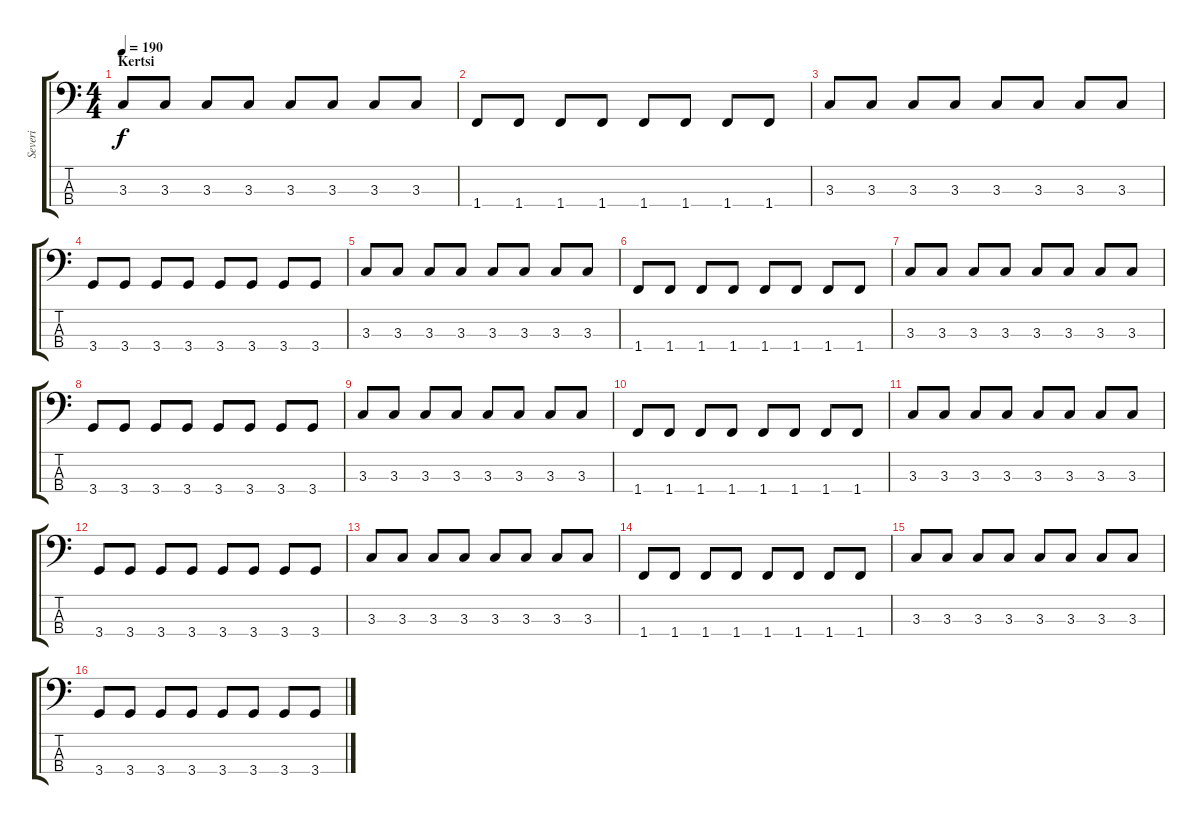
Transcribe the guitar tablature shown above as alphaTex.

\track ("Severi" "Severi") {instrument electricbassfinger}
\staff {score tabs}
\tuning (G2 D2 A1 E1) {hide}
\ts (4 4)
\section ("" "Kertsi")
\tempo 190
\clef f4
\ks c
3.3.8{dy f} 3.3.8 3.3.8 3.3.8 3.3.8 3.3.8 3.3.8 3.3.8 |
1.4.8 1.4.8 1.4.8 1.4.8 1.4.8 1.4.8 1.4.8 1.4.8 |
3.3.8 3.3.8 3.3.8 3.3.8 3.3.8 3.3.8 3.3.8 3.3.8 |
3.4.8 3.4.8 3.4.8 3.4.8 3.4.8 3.4.8 3.4.8 3.4.8 |
3.3.8 3.3.8 3.3.8 3.3.8 3.3.8 3.3.8 3.3.8 3.3.8 |
1.4.8 1.4.8 1.4.8 1.4.8 1.4.8 1.4.8 1.4.8 1.4.8 |
3.3.8 3.3.8 3.3.8 3.3.8 3.3.8 3.3.8 3.3.8 3.3.8 |
3.4.8 3.4.8 3.4.8 3.4.8 3.4.8 3.4.8 3.4.8 3.4.8 |
3.3.8 3.3.8 3.3.8 3.3.8 3.3.8 3.3.8 3.3.8 3.3.8 |
1.4.8 1.4.8 1.4.8 1.4.8 1.4.8 1.4.8 1.4.8 1.4.8 |
3.3.8 3.3.8 3.3.8 3.3.8 3.3.8 3.3.8 3.3.8 3.3.8 |
3.4.8 3.4.8 3.4.8 3.4.8 3.4.8 3.4.8 3.4.8 3.4.8 |
3.3.8 3.3.8 3.3.8 3.3.8 3.3.8 3.3.8 3.3.8 3.3.8 |
1.4.8 1.4.8 1.4.8 1.4.8 1.4.8 1.4.8 1.4.8 1.4.8 |
3.3.8 3.3.8 3.3.8 3.3.8 3.3.8 3.3.8 3.3.8 3.3.8 |
3.4.8 3.4.8 3.4.8 3.4.8 3.4.8 3.4.8 3.4.8 3.4.8
